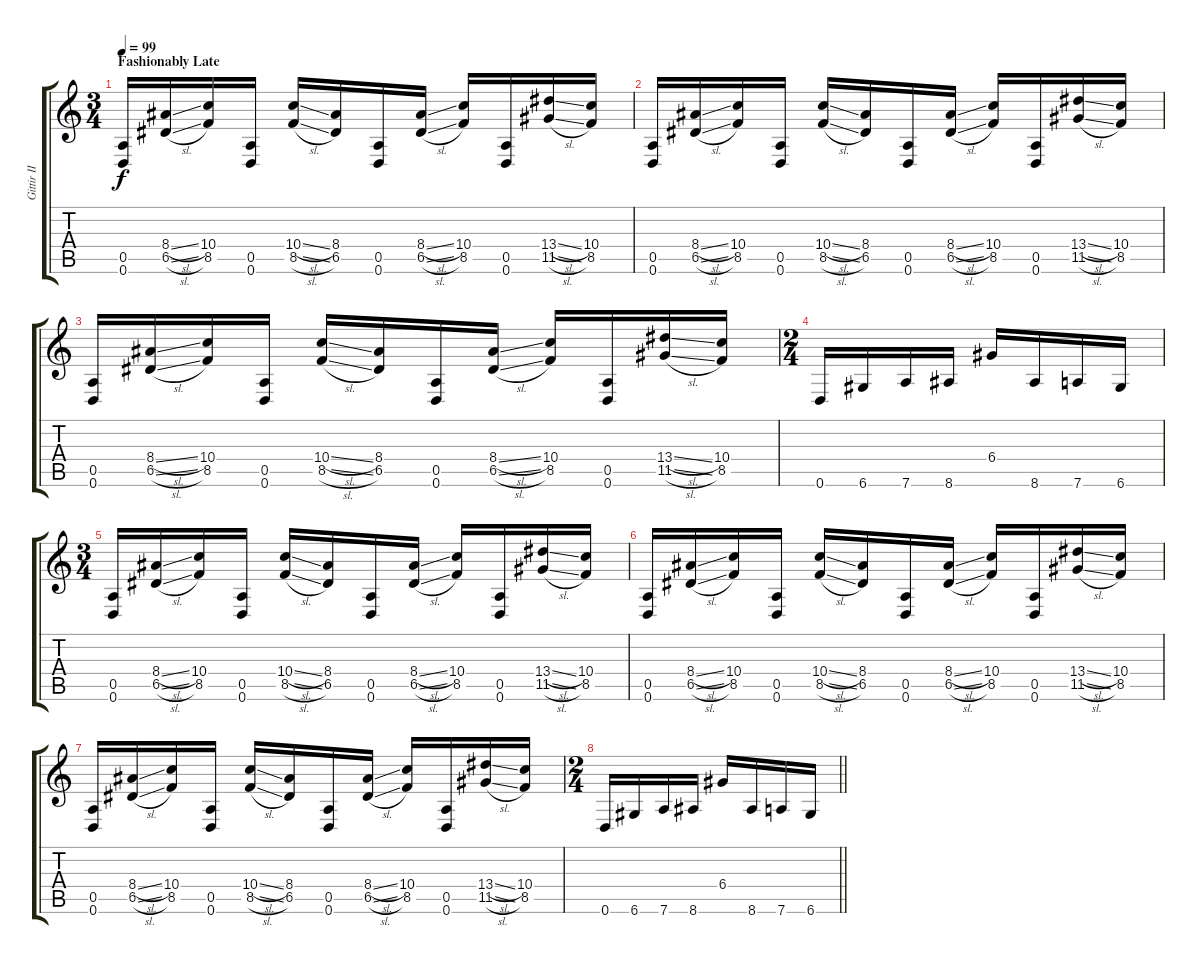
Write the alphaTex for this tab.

\track ("Gittir II" "Gittir II") {instrument distortionguitar}
\staff {score tabs}
\tuning (E4 B3 G3 D3 A2 D2) {hide}
\ts (3 4)
\section ("" "Fashionably Late")
\tempo 99
\clef g2
\ks c
(0.5 0.6).16{dy f} (8.4{sl} 6.5{sl}).16 (10.4 8.5).16 (0.5 0.6).16 (10.4{sl} 8.5{sl}).16 (8.4 6.5).16 (0.5 0.6).16 (8.4{sl} 6.5{sl}).16 (10.4 8.5).16 (0.5 0.6).16 (13.4{sl} 11.5{sl}).16 (10.4 8.5).16 |
(0.5 0.6).16 (8.4{sl} 6.5{sl}).16 (10.4 8.5).16 (0.5 0.6).16 (10.4{sl} 8.5{sl}).16 (8.4 6.5).16 (0.5 0.6).16 (8.4{sl} 6.5{sl}).16 (10.4 8.5).16 (0.5 0.6).16 (13.4{sl} 11.5{sl}).16 (10.4 8.5).16 |
(0.5 0.6).16 (8.4{sl} 6.5{sl}).16 (10.4 8.5).16 (0.5 0.6).16 (10.4{sl} 8.5{sl}).16 (8.4 6.5).16 (0.5 0.6).16 (8.4{sl} 6.5{sl}).16 (10.4 8.5).16 (0.5 0.6).16 (13.4{sl} 11.5{sl}).16 (10.4 8.5).16 |
\ts (2 4)
0.6.16 6.6.16 7.6.16 8.6.16 6.4.16 8.6.16 7.6.16 6.6.16 |
\ts (3 4)
(0.5 0.6).16 (8.4{sl} 6.5{sl}).16 (10.4 8.5).16 (0.5 0.6).16 (10.4{sl} 8.5{sl}).16 (8.4 6.5).16 (0.5 0.6).16 (8.4{sl} 6.5{sl}).16 (10.4 8.5).16 (0.5 0.6).16 (13.4{sl} 11.5{sl}).16 (10.4 8.5).16 |
(0.5 0.6).16 (8.4{sl} 6.5{sl}).16 (10.4 8.5).16 (0.5 0.6).16 (10.4{sl} 8.5{sl}).16 (8.4 6.5).16 (0.5 0.6).16 (8.4{sl} 6.5{sl}).16 (10.4 8.5).16 (0.5 0.6).16 (13.4{sl} 11.5{sl}).16 (10.4 8.5).16 |
(0.5 0.6).16 (8.4{sl} 6.5{sl}).16 (10.4 8.5).16 (0.5 0.6).16 (10.4{sl} 8.5{sl}).16 (8.4 6.5).16 (0.5 0.6).16 (8.4{sl} 6.5{sl}).16 (10.4 8.5).16 (0.5 0.6).16 (13.4{sl} 11.5{sl}).16 (10.4 8.5).16 |
\ts (2 4)
\barLineRight lightlight
0.6.16 6.6.16 7.6.16 8.6.16 6.4.16 8.6.16 7.6.16 6.6.16
